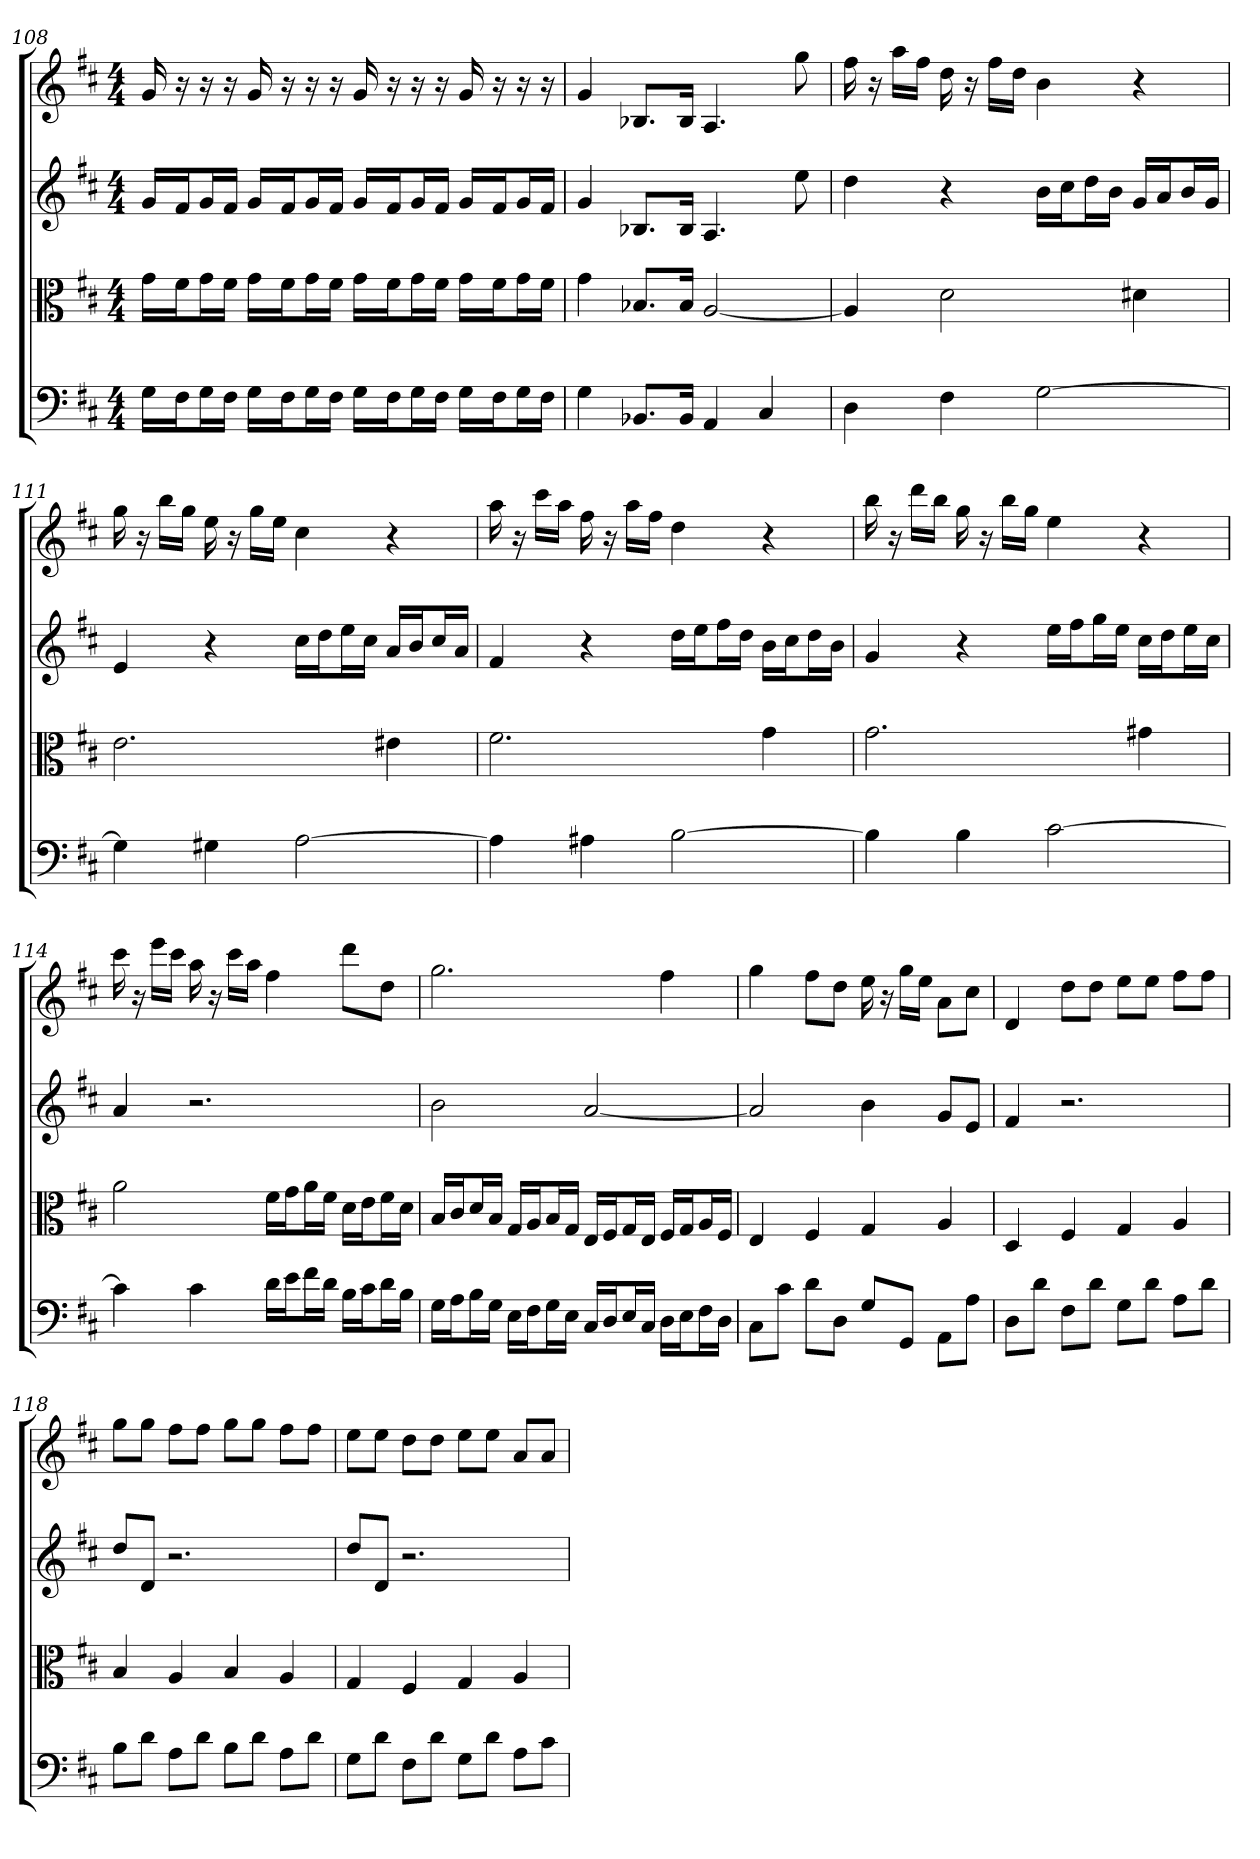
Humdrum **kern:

**kern	**kern	**kern	**kern
*part4	*part3	*part2	*part1
*staff4	*staff3	*staff2	*staff1
*clefF4	*clefC3	*clefG2	*clefG2
*k[f#c#]	*k[f#c#]	*k[f#c#]	*k[f#c#]
*D:	*D:	*D:	*D:
*M4/4	*M4/4	*M4/4	*M4/4
=108	=108	=108	=108
16G\LL	16g\LL	16g/LL	16g
16F#\J	16f#\J	16f#/J	16r
16G\L	16g\L	16g/L	16r
16F#\JJ	16f#\JJ	16f#/JJ	16r
16G\LL	16g\LL	16g/LL	16g
16F#\J	16f#\J	16f#/J	16r
16G\L	16g\L	16g/L	16r
16F#\JJ	16f#\JJ	16f#/JJ	16r
16G\LL	16g\LL	16g/LL	16g
16F#\J	16f#\J	16f#/J	16r
16G\L	16g\L	16g/L	16r
16F#\JJ	16f#\JJ	16f#/JJ	16r
16G\LL	16g\LL	16g/LL	16g
16F#\J	16f#\J	16f#/J	16r
16G\L	16g\L	16g/L	16r
16F#\JJ	16f#\JJ	16f#/JJ	16r
=109	=109	=109	=109
4G	4g	4g	4g
8.BB-X/L	8.B-X/L	8.B-X/L	8.B-X/L
16BB-/Jk	16B-/Jk	16B-/Jk	16B-/Jk
4AA	[2A	4.A	4.A
4C#	.	.	.
.	.	8ee	8gg
=110	=110	=110	=110
4D	4A]	4dd	16ff#
.	.	.	16r
.	.	.	16aa\LL
.	.	.	16ff#\JJ
4F#	2d	4r	16dd
.	.	.	16r
.	.	.	16ff#\LL
.	.	.	16dd\JJ
[2G	.	16b\LL	4b
.	.	16cc#\J	.
.	.	16dd\L	.
.	.	16b\JJ	.
.	4d#X	16g/LL	4r
.	.	16a/J	.
.	.	16b/L	.
.	.	16g/JJ	.
=111	=111	=111	=111
4G]	2.e	4e	16gg
.	.	.	16r
.	.	.	16bb\LL
.	.	.	16gg\JJ
4G#X	.	4r	16ee
.	.	.	16r
.	.	.	16gg\LL
.	.	.	16ee\JJ
[2A	.	16cc#\LL	4cc#
.	.	16dd\J	.
.	.	16ee\L	.
.	.	16cc#\JJ	.
.	4e#X	16a/LL	4r
.	.	16b/J	.
.	.	16cc#/L	.
.	.	16a/JJ	.
=112	=112	=112	=112
4A]	2.f#	4f#	16aa
.	.	.	16r
.	.	.	16ccc#\LL
.	.	.	16aa\JJ
4A#X	.	4r	16ff#
.	.	.	16r
.	.	.	16aa\LL
.	.	.	16ff#\JJ
[2B	.	16dd\LL	4dd
.	.	16ee\J	.
.	.	16ff#\L	.
.	.	16dd\JJ	.
.	4g	16b\LL	4r
.	.	16cc#\J	.
.	.	16dd\L	.
.	.	16b\JJ	.
=113	=113	=113	=113
4B]	2.g	4g	16bb
.	.	.	16r
.	.	.	16ddd\LL
.	.	.	16bb\JJ
4B	.	4r	16gg
.	.	.	16r
.	.	.	16bb\LL
.	.	.	16gg\JJ
[2c#	.	16ee\LL	4ee
.	.	16ff#\J	.
.	.	16gg\L	.
.	.	16ee\JJ	.
.	4g#X	16cc#\LL	4r
.	.	16dd\J	.
.	.	16ee\L	.
.	.	16cc#\JJ	.
=114	=114	=114	=114
4c#]	2a	4a	16ccc#
.	.	.	16r
.	.	.	16eee\LL
.	.	.	16ccc#\JJ
4c#	.	2.r	16aa
.	.	.	16r
.	.	.	16ccc#\LL
.	.	.	16aa\JJ
16d\LL	16f#\LL	.	4ff#
16e\J	16g\J	.	.
16f#\L	16a\L	.	.
16d\JJ	16f#\JJ	.	.
16B\LL	16d\LL	.	8ddd\L
16c#\J	16e\J	.	.
16d\L	16f#\L	.	8dd\J
16B\JJ	16d\JJ	.	.
=115	=115	=115	=115
16G\LL	16B/LL	2b	2.gg
16A\J	16c#/J	.	.
16B\L	16d/L	.	.
16G\JJ	16B/JJ	.	.
16E\LL	16G/LL	.	.
16F#\J	16A/J	.	.
16G\L	16B/L	.	.
16E\JJ	16G/JJ	.	.
16C#/LL	16E/LL	[2a	.
16D/J	16F#/J	.	.
16E/L	16G/L	.	.
16C#/JJ	16E/JJ	.	.
16D\LL	16F#/LL	.	4ff#
16E\J	16G/J	.	.
16F#\L	16A/L	.	.
16D\JJ	16F#/JJ	.	.
=116	=116	=116	=116
8C#\L	4E	2a]	4gg
8c#\J	.	.	.
8d\L	4F#	.	8ff#\L
8D\J	.	.	8dd\J
8G/L	4G	4b	16ee
.	.	.	16r
8GG/J	.	.	16gg\LL
.	.	.	16ee\JJ
8AA\L	4A	8g/L	8a\L
8A\J	.	8e/J	8cc#\J
=117	=117	=117	=117
8D\L	4D	4f#	4d
8d\J	.	.	.
8F#\L	4F#	2.r	8dd\L
8d\J	.	.	8dd\J
8G\L	4G	.	8ee\L
8d\J	.	.	8ee\J
8A\L	4A	.	8ff#\L
8d\J	.	.	8ff#\J
=118	=118	=118	=118
8B\L	4B	8dd/L	8gg\L
8d\J	.	8d/J	8gg\J
8A\L	4A	2.r	8ff#\L
8d\J	.	.	8ff#\J
8B\L	4B	.	8gg\L
8d\J	.	.	8gg\J
8A\L	4A	.	8ff#\L
8d\J	.	.	8ff#\J
=119	=119	=119	=119
8G\L	4G	8dd/L	8ee\L
8d\J	.	8d/J	8ee\J
8F#\L	4F#	2.r	8dd\L
8d\J	.	.	8dd\J
8G\L	4G	.	8ee\L
8d\J	.	.	8ee\J
8A\L	4A	.	8a/L
8c#\J	.	.	8a/J
=	=	=	=
*-	*-	*-	*-
